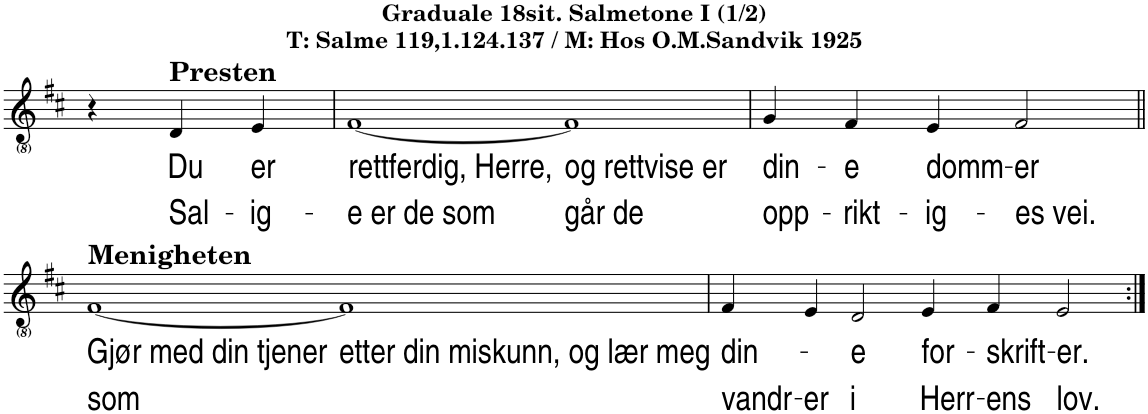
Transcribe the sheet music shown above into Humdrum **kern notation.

**kern	**text	**text
*part1	*part1	*part1
*staff1	*staff1	*staff1
*I"Voice	*	*
*I'Vo.	*	*
*clefG2	*	*
*k[f#c#]	*	*
=1	=1	=1
4r	.	.
!LO:TX:a:B:t=Presten	!	!
!	!LO:LY:b	!LO:LY:b
4d/	Du	Sal-
!	!LO:LY:b	!LO:LY:b
4e/	er	-ig-
=2	=2	=2
!	!LO:LY:b	!LO:LY:b
[1f#	rettferdig, Herre,	-e er de som
!	!LO:LY:b	!LO:LY:b
1f#]	og rettvise er	går de
=3	=3	=3
!	!LO:LY:b	!LO:LY:b
4g/	din-	opp-
!	!LO:LY:b	!LO:LY:b
4f#/	-e	-rikt-
!	!LO:LY:b	!LO:LY:b
4e/	domm-	-ig-
!	!LO:LY:b	!LO:LY:b
[4f#/	-er	-es vei.
!!LO:LB:g=z
=4||	=4||	=4||
!LO:TX:a:B:t=Menigheten	!	!
!	!LO:LY:b	!LO:LY:b
[1f#	Gjør med din tjener	som
4f#/]	.	.
!	!LO:LY:b	!
1f#]	etter din miskunn, og lær meg	.
=5	=5	=5
!	!LO:LY:b	!LO:LY:b
4f#/	din-	vandr-
!	!	!LO:LY:b
4e/	.	-er
!	!LO:LY:b	!LO:LY:b
2d/	-e	i
!	!LO:LY:b	!LO:LY:b
4e/	for-	Herr-
!	!LO:LY:b	!LO:LY:b
4f#/	-skrift-	-ens
!	!LO:LY:b	!LO:LY:b
2e/	-er.	lov.
=:|!	=:|!	=:|!
*-	*-	*-
